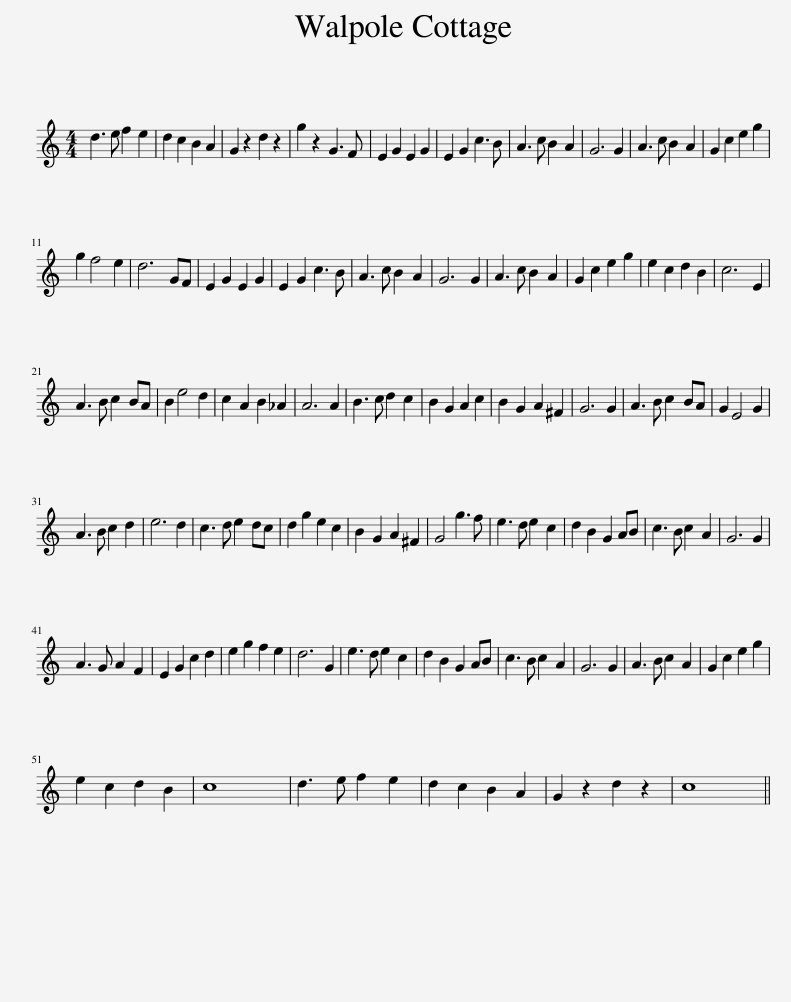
X:1
L:1/8
M:4/4
I:linebreak $
K:C
V:1 treble
V:1
 d3 e f2 e2 | d2 c2 B2 A2 | G2 z2 d2 z2 | g2 z2 G3 F | E2 G2 E2 G2 | %5
 E2 G2 c3 B | A3 c B2 A2 | G6 G2 | A3 c B2 A2 | G2 c2 e2 g2 |$ %10
 g2 f4 e2 | d6 GF | E2 G2 E2 G2 | E2 G2 c3 B | A3 c B2 A2 | %15
 G6 G2 | A3 c B2 A2 | G2 c2 e2 g2 | e2 c2 d2 B2 | c6 E2 |$ %20
 A3 B c2 BA | B2 e4 d2 | c2 A2 B2 _A2 | A6 A2 | B3 c d2 c2 | %25
 B2 G2 A2 c2 | B2 G2 A2 ^F2 | G6 G2 | A3 B c2 BA | G2 E4 G2 |$ %30
 A3 B c2 d2 | e6 d2 | c3 d e2 dc | d2 g2 e2 c2 | B2 G2 A2 ^F2 | %35
 G4 g3 f | e3 d e2 c2 | d2 B2 G2 AB | c3 B c2 A2 | G6 G2 |$ %40
 A3 G A2 F2 | E2 G2 c2 d2 | e2 g2 f2 e2 | d6 G2 | e3 d e2 c2 | %45
 d2 B2 G2 AB | c3 B c2 A2 | G6 G2 | A3 B c2 A2 | G2 c2 e2 g2 |$ %50
 e2 c2 d2 B2 | c8 | d3 e f2 e2 | d2 c2 B2 A2 | G2 z2 d2 z2 | %55
 c8 || %56
